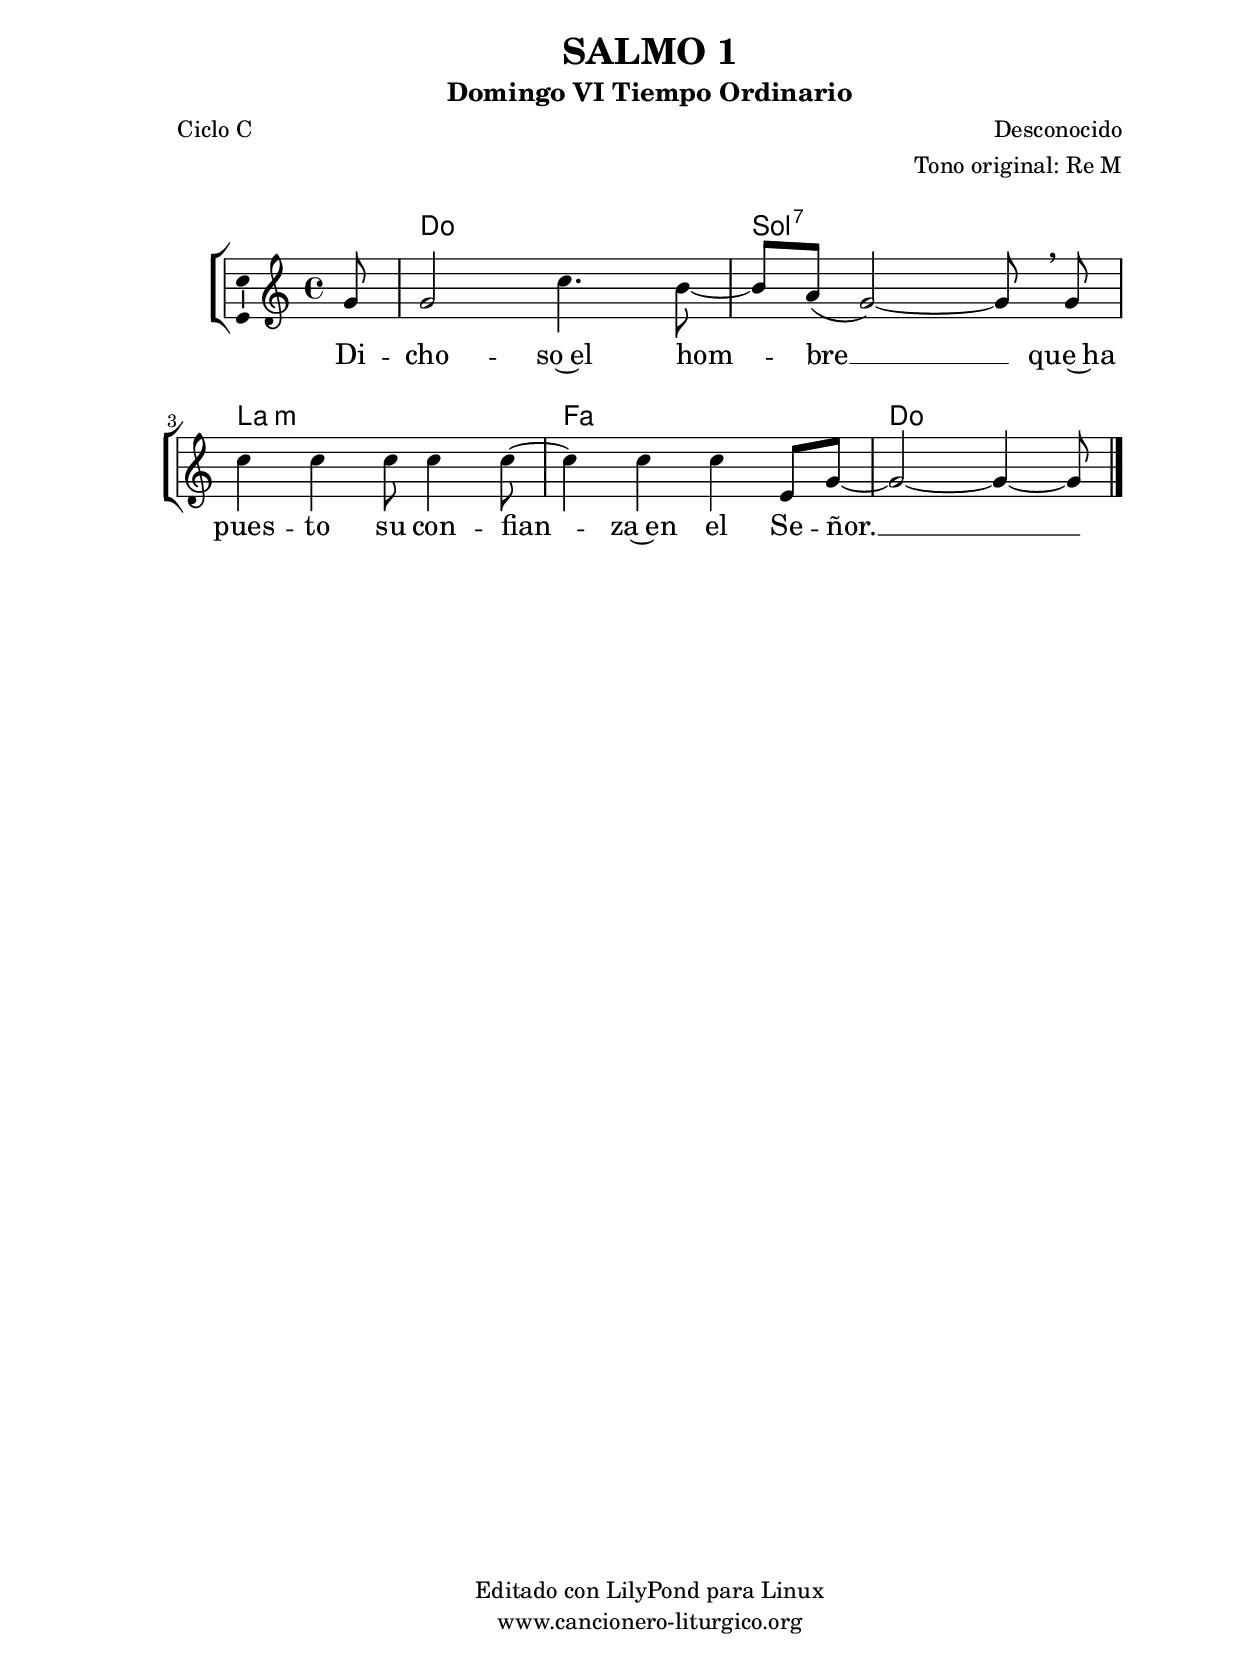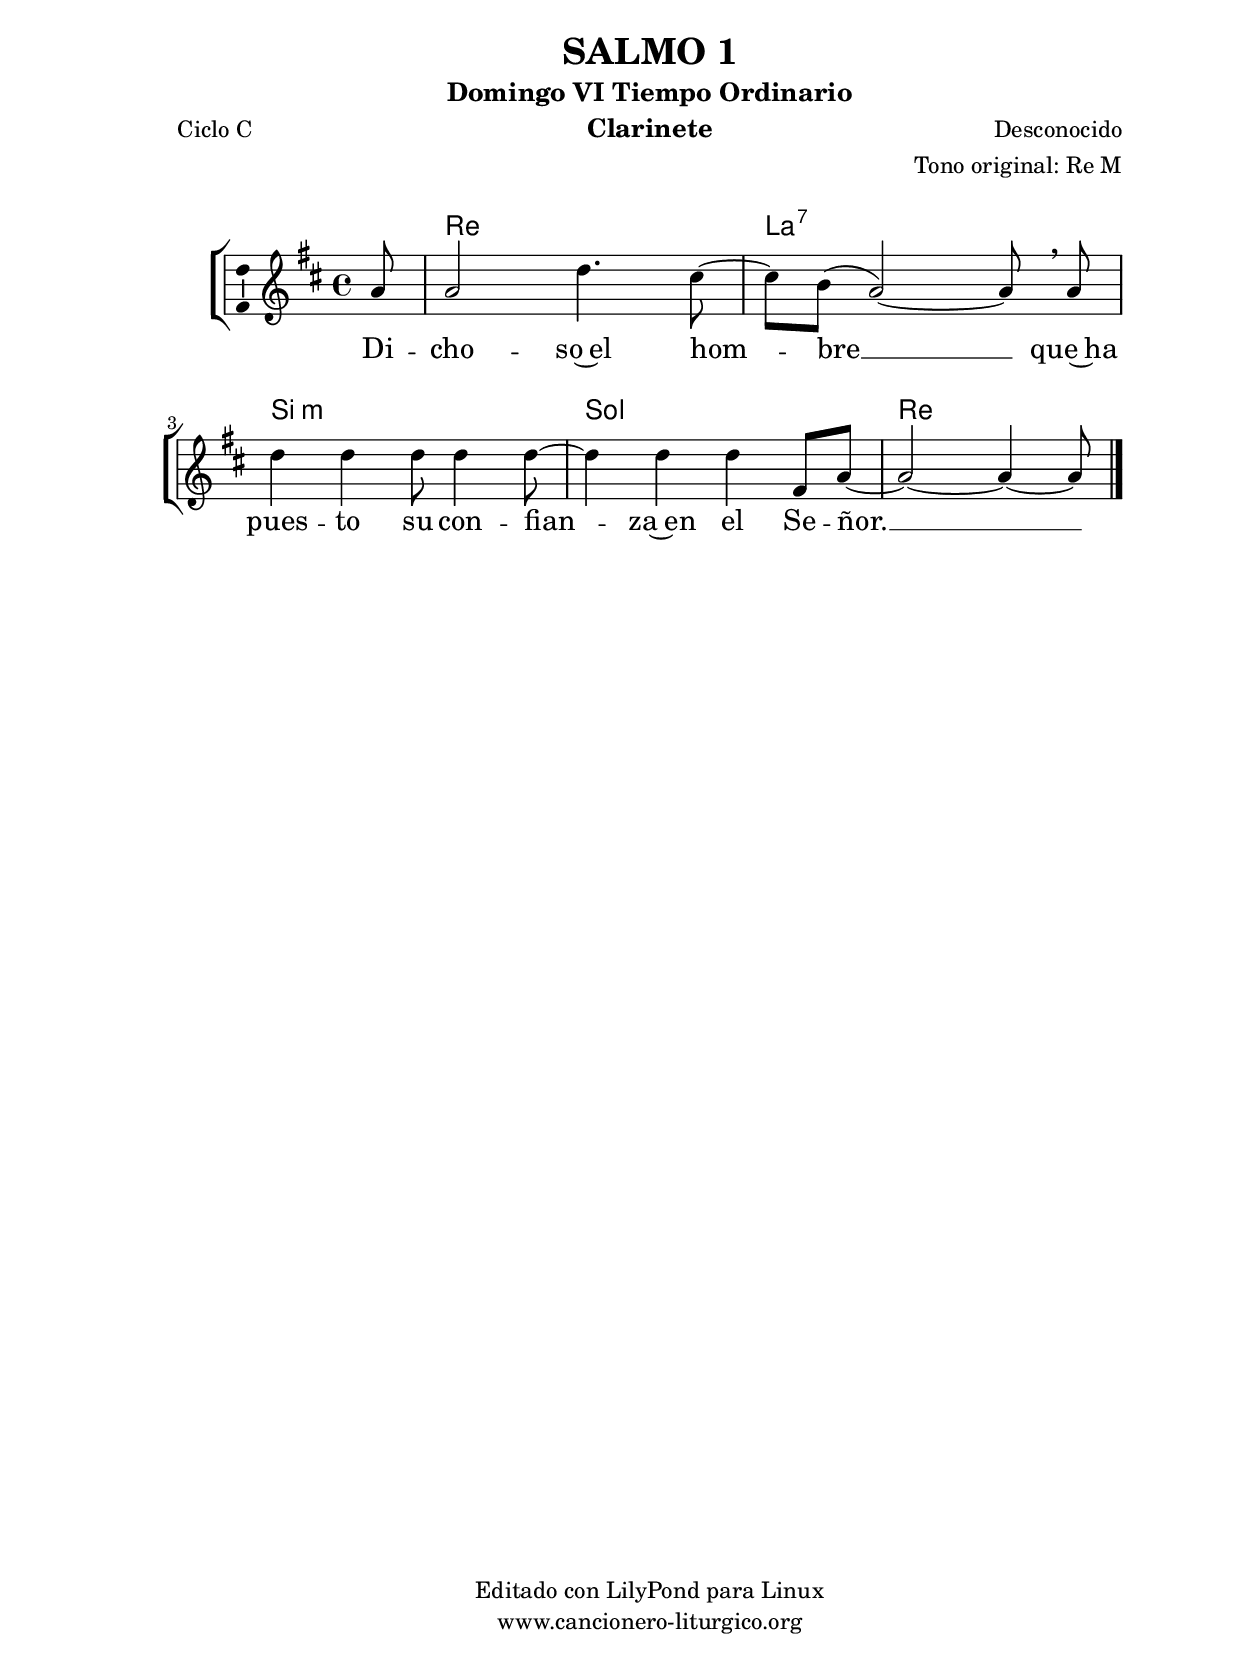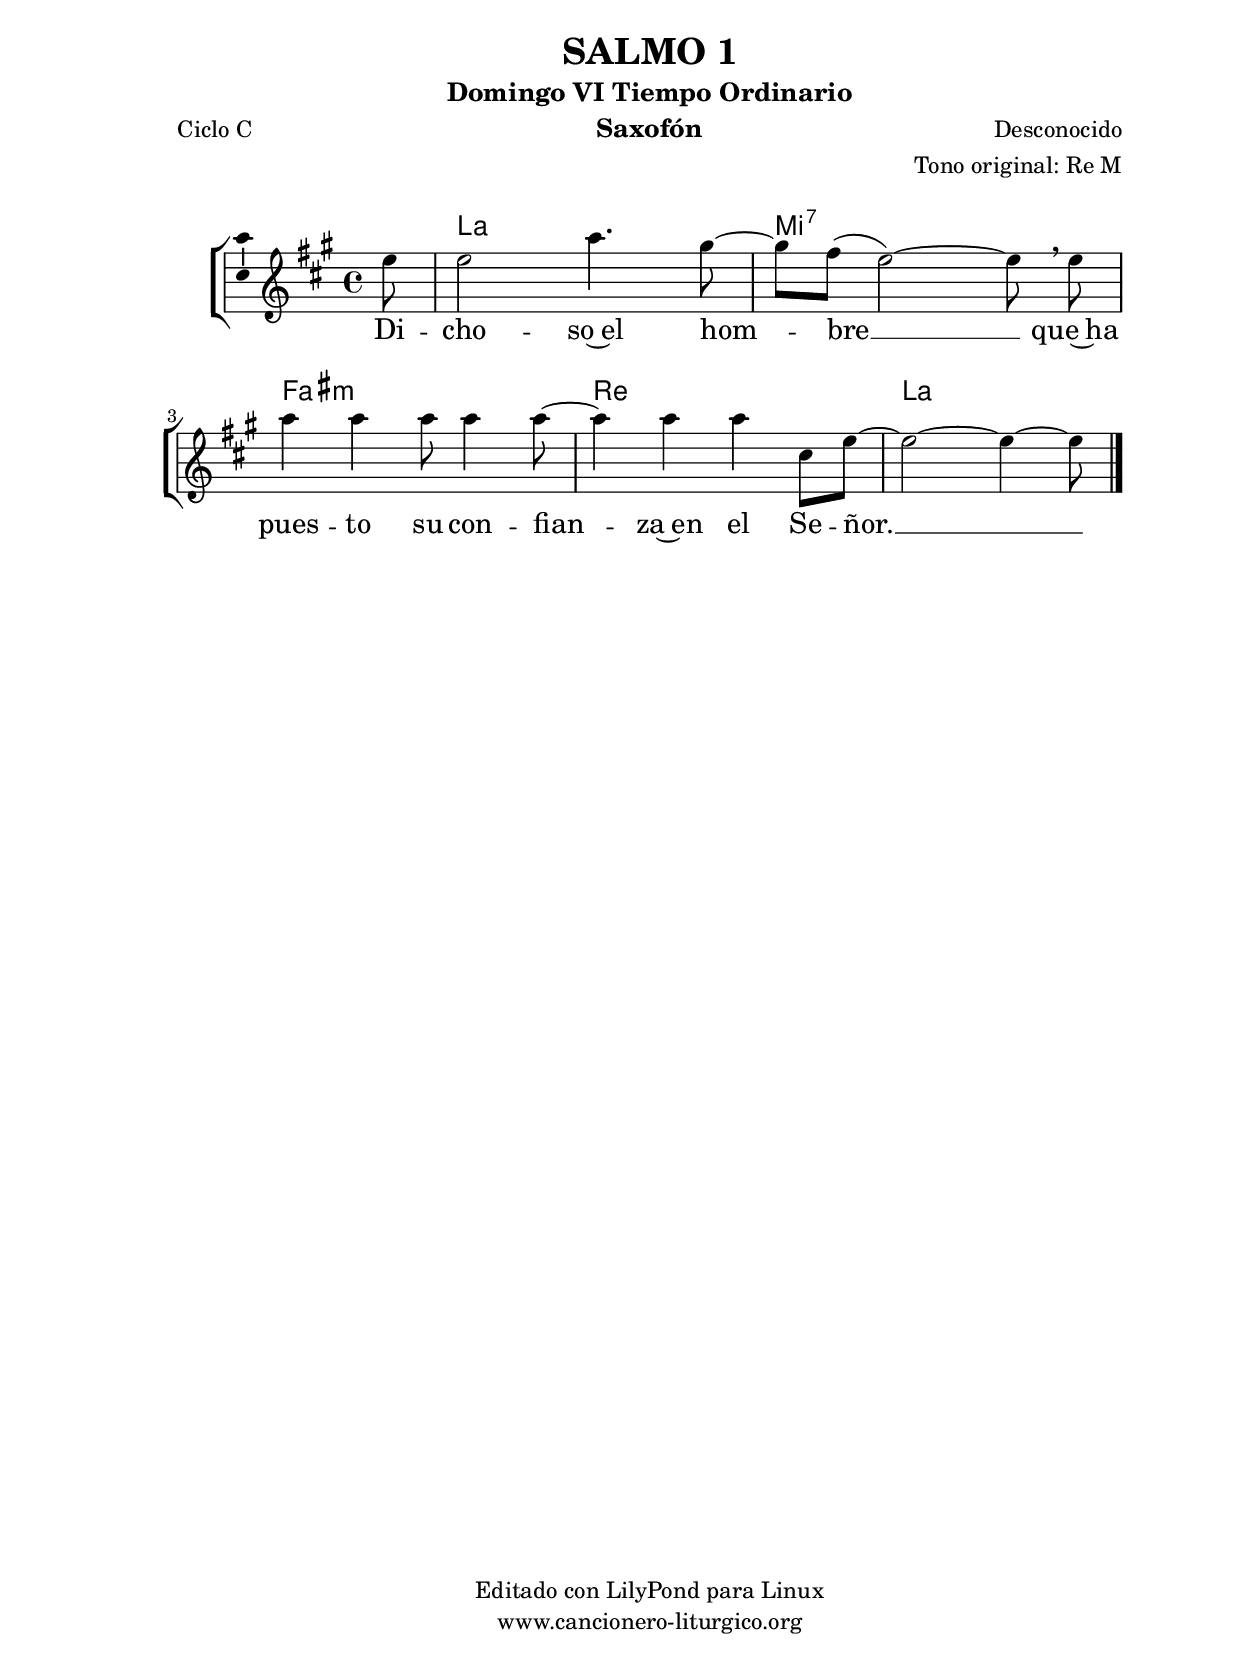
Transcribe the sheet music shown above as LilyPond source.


%Transcrito de:
%https://www.youtube.com/watch?v=ZtzEl22rnFE

%
%para convertir .midi en .wav:
%timidity filename.midi -Ow -o finename.wav
%
%
%Para convertir de .wav a .mp3:
%lame -h -m j filename.wav
%
%
%para escuchar el midi:
%timidity nombrefichero.midi
%


%versión de lilypond para la que se ha escrito esta partitura:
\version "2.16.0"

	%Tamaño papel
	#(set-default-paper-size "a4")
	%Tamaño partitura
	#(set-global-staff-size 20)
	%No responde al pulsar sobre una nota
	#(ly:set-option 'point-and-click #f)

%parámetros del encabezamiento:
\header {
	title = "SALMO 1"
	subtitle = "Domingo VI Tiempo Ordinario"
	composer = "Desconocido"
	poet = "Ciclo C"
	meter = ""
	arranger = "Tono original: Re M"
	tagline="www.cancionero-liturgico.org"
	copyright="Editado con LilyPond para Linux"
	tiempo = "Ordinario"
	usos = "Salmo"
	letra = "Dichoso el hombre que ha puesto su confianza en el Señor."
	}

%parámetros asociados al papel:
\paper  {
	oddHeaderMarkup = \markup {\fill-line { \on-the-fly #not-first-page \fromproperty #'header:title \on-the-fly #not-first-page \fromproperty #'header:composer }}
	evenHeaderMarkup = \markup {\fill-line { \fromproperty #'header:composer \fromproperty #'header:title }}
	#(set-paper-size "a4")
	print-page-number = ##f
	first-page-number = 1
	print-first-page-number = ##f
%	head-separation = 3.0 \cm
	top-margin = 2.0 \cm
	bottom-margin = 0.5\cm
%%%	bottom-margin = -1.0\cm
	left-margin = 3.0 \cm
	line-width = 16.0 \cm 
	indent = 8\mm
	interscoreline = 2.\mm
	between-system-space = 15\mm
%	para que las partituras no llenen la hoja:
	ragged-bottom = ##t
%	idem para la última hoja:
	ragged-last-bottom = ##f
%	para que las partituras llenen el ancho del papel:
	ragged-last = ##f
	after-title-space = 2.5 \cm
%page-count=1
%system-count=2

	%Flexible Vertical Spacing
%	markup-markup-spacing =
%	#'((basic-distance . 15) (minimum-distance . 15) (padding . 3))
	markup-system-spacing =
	#'((basic-distance . 15) (minimum-distance . 15) (padding . 3))
	system-system-spacing =
	#'((basic-distance . 15) (minimum-distance . 15) (padding . 3))
	score-system-spacing =
	#'((basic-distance . 15) (minimum-distance . 15) (padding . 5))
%	top-system-spacing = % header
%	#'((basic-distance . 8) (minimum-distance . 0) (padding . 3))
%	top-markup-spacing =
%	#'((basic-distance . 20) (minimum-distance . 20) (padding . 3))
	last-bottom-spacing = % footer
	#'((basic-distance . 5) (minimum-distance . 5) (padding . 3))
%	score-markup-spacing =
%	#'((basic-distance . 16) (minimum-distance . 13) (padding . 3))

	}


%parámetros que afectan a toda la partitura:
global =  {
	%clave de sol (G):
	\clef G
	%armadura:
	\transpose d c
	\key d \major
	\tempo 4=127
	\set Score.tempoHideNote = ##t
	}


acordes = {
	\italianChords
	\chordmode {
	\transpose d c
{
s8
d1 a:7 b:m g d2..
	}
	}
}


melodia = 
	\transpose d c
{
	\relative c''{
	\time 4/4

\partial8
a8
a2 d4. cis8~
cis8 b (a2)~a8 \noBeam \breathe a
d4 d d8 d4 d8~
d4 d d fis,8 a~
a2~a4~a8 %r8

	\bar "|."
	}
	}


texto = \lyricmode {
Di -- cho -- so~el hom -- bre __ que~ha pues -- to su con -- fian -- za~en el Se -- ñor. __
	}


acordesStaff = \context ChordNames = acordesStaff <<
	\set chordChanges = ##t
	\acordes
	>>


vozStaff = \context Voice = vozStaff
\with {\consists "Ambitus_engraver"}
<<
%	\set Staff.instrumentName = ""
%	\set Staff.shortInstrumentName = ""
%	\set Staff.midiInstrument = #"clarinet"
%	\set Staff.midiInstrument = #"cello"
%	\set Staff.midiInstrument = #"flute"
	\set Staff.midiInstrument = #"electric guitar (jazz)"
%	\set Staff.midiInstrument = #"english horn"
%	\set Staff.midiInstrument = #"violin"
%	\set Staff.midiInstrument = #"glockenspiel"
	\set Staff.midiMinimumVolume = #0.7
	\set Staff.midiMaximumVolume = #0.9
	\global
	\melodia
	>>


textoStaff = \context Lyrics = textoStaff <<
	\lyricsto vozStaff \texto
	>>

\book {
	\score {
		\context ChoirStaff {
			\override StaffGroup.SystemStartBracket #'collapse-height = #1
			\override Score.SystemStartBar #'collapse-height = #1
			<<
			\acordesStaff
			\vozStaff
			\textoStaff
			>>
			}
		\layout {
	    		\context {
				\Lyrics
				\override LyricText #'font-size = #2
				}
	   		 \context {
				\Score
				%fontSize = #3
				\override StaffSymbol #'staff-space = #(magstep +3)
				%\override Beam #'thickness = #0.55
				%\override SpacingSpanner #'spacing-increment = #1.0
				%\override Slur #'height-limit = #1.5
				}
			}
		}
	\score {
		\unfoldRepeats
		\context ChoirStaff {
			<<
			\acordesStaff
			\vozStaff
			>>
			}
		\midi {
	  		\context {
	  			\Score
				tempoWholesPerMinute = #(ly:make-moment 70 4)
				}
			}
		}
	}

%Partitura para clarinete
#(define output-suffix "C")
\book {
	\header{
		instrument = "Clarinete"
		}
	\score {
		\context ChoirStaff {
			\override StaffGroup.SystemStartBracket #'collapse-height = #1
			\override Score.SystemStartBar #'collapse-height = #1
\transpose c d
			<<
			\acordesStaff
			\vozStaff
			\textoStaff
			>>
			}
		\layout {
	    		\context {
				\Lyrics
				\override LyricText #'font-size = #2
				}
	   		 \context {
				\Score
				%fontSize = #3
				\override StaffSymbol #'staff-space = #(magstep +3)
				%\override Beam #'thickness = #0.55
				%\override SpacingSpanner #'spacing-increment = #1.0
				%\override Slur #'height-limit = #1.5
				}
			}
		}
	}

%Partitura para saxofón
#(define output-suffix "S")
\book {
	\header{
		instrument = "Saxofón"
		}
	\score {
		\context ChoirStaff {
			\override StaffGroup.SystemStartBracket #'collapse-height = #1
			\override Score.SystemStartBar #'collapse-height = #1
\transpose c a
			<<
			\acordesStaff
			\vozStaff
			\textoStaff
			>>
			}
		\layout {
	    		\context {
				\Lyrics
				\override LyricText #'font-size = #2
				}
	   		 \context {
				\Score
				%fontSize = #3
				\override StaffSymbol #'staff-space = #(magstep +3)
				%\override Beam #'thickness = #0.55
				%\override SpacingSpanner #'spacing-increment = #1.0
				%\override Slur #'height-limit = #1.5
				}
			}
		}
	}

